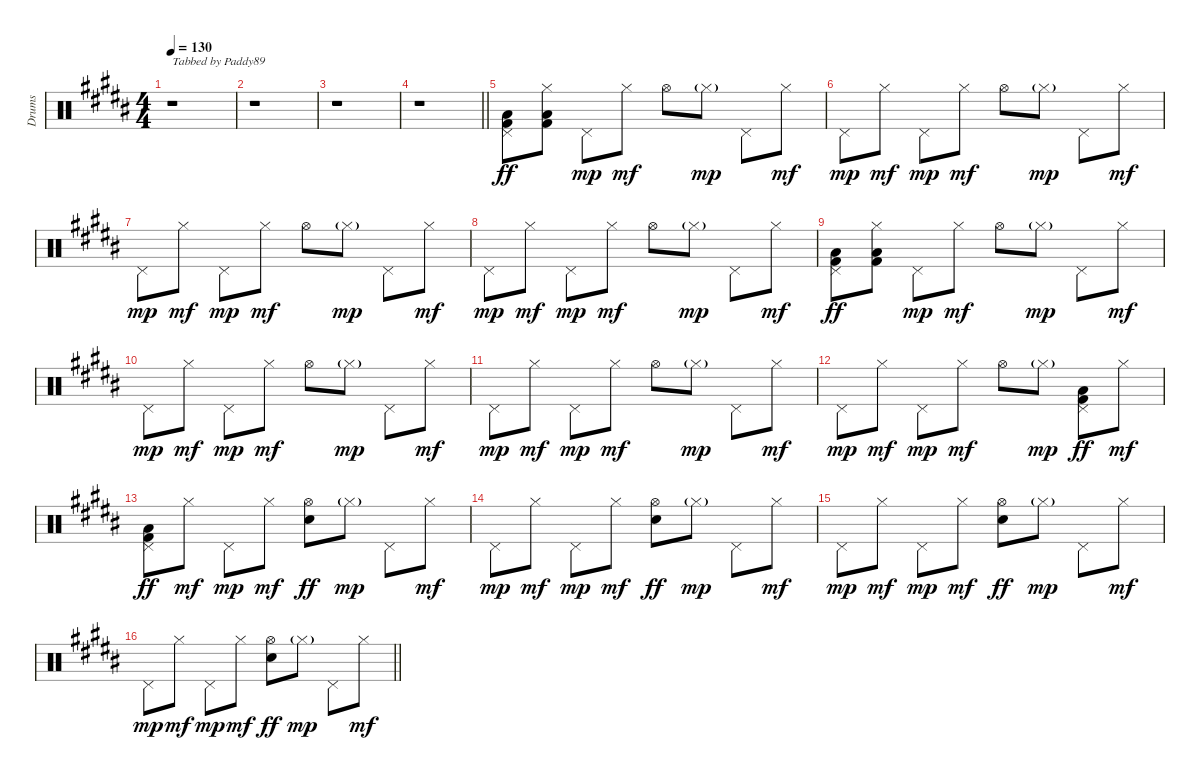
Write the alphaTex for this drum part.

\track ("Drums" "Drums") {instrument percussion}
\staff {score}
\articulation defaults
\ts (4 4)
\tempo 130
\clef neutral
\ks b
r.1{txt "Tabbed by Paddy89" dy ff} |
r.1 |
r.1 |
\barLineRight lightlight
r.1 |
("Pedal Hi-Hat (hit)" "Low Floor Tom (hit)" "Kick (hit) 2").8 ("Hi-Hat (closed)" "Low Floor Tom (hit)" "Kick (hit) 2").8 "Pedal Hi-Hat (hit)".8{dy mp} "Hi-Hat (closed)".8{dy mf} "Hi-Hat (open)".8 "Hi-Hat (closed)"{g}.8{dy mp} "Pedal Hi-Hat (hit)".8 "Hi-Hat (closed)".8{dy mf} |
"Pedal Hi-Hat (hit)".8{dy mp} "Hi-Hat (closed)".8{dy mf} "Pedal Hi-Hat (hit)".8{dy mp} "Hi-Hat (closed)".8{dy mf} "Hi-Hat (open)".8 "Hi-Hat (closed)"{g}.8{dy mp} "Pedal Hi-Hat (hit)".8 "Hi-Hat (closed)".8{dy mf} |
"Pedal Hi-Hat (hit)".8{dy mp} "Hi-Hat (closed)".8{dy mf} "Pedal Hi-Hat (hit)".8{dy mp} "Hi-Hat (closed)".8{dy mf} "Hi-Hat (open)".8 "Hi-Hat (closed)"{g}.8{dy mp} "Pedal Hi-Hat (hit)".8 "Hi-Hat (closed)".8{dy mf} |
"Pedal Hi-Hat (hit)".8{dy mp} "Hi-Hat (closed)".8{dy mf} "Pedal Hi-Hat (hit)".8{dy mp} "Hi-Hat (closed)".8{dy mf} "Hi-Hat (open)".8 "Hi-Hat (closed)"{g}.8{dy mp} "Pedal Hi-Hat (hit)".8 "Hi-Hat (closed)".8{dy mf} |
("Pedal Hi-Hat (hit)" "Low Floor Tom (hit)" "Kick (hit) 2").8{dy ff} ("Hi-Hat (closed)" "Low Floor Tom (hit)" "Kick (hit) 2").8 "Pedal Hi-Hat (hit)".8{dy mp} "Hi-Hat (closed)".8{dy mf} "Hi-Hat (open)".8 "Hi-Hat (closed)"{g}.8{dy mp} "Pedal Hi-Hat (hit)".8 "Hi-Hat (closed)".8{dy mf} |
"Pedal Hi-Hat (hit)".8{dy mp} "Hi-Hat (closed)".8{dy mf} "Pedal Hi-Hat (hit)".8{dy mp} "Hi-Hat (closed)".8{dy mf} "Hi-Hat (open)".8 "Hi-Hat (closed)"{g}.8{dy mp} "Pedal Hi-Hat (hit)".8 "Hi-Hat (closed)".8{dy mf} |
"Pedal Hi-Hat (hit)".8{dy mp} "Hi-Hat (closed)".8{dy mf} "Pedal Hi-Hat (hit)".8{dy mp} "Hi-Hat (closed)".8{dy mf} "Hi-Hat (open)".8 "Hi-Hat (closed)"{g}.8{dy mp} "Pedal Hi-Hat (hit)".8 "Hi-Hat (closed)".8{dy mf} |
"Pedal Hi-Hat (hit)".8{dy mp} "Hi-Hat (closed)".8{dy mf} "Pedal Hi-Hat (hit)".8{dy mp} "Hi-Hat (closed)".8{dy mf} "Hi-Hat (open)".8 "Hi-Hat (closed)"{g}.8{dy mp} ("Pedal Hi-Hat (hit)" "Low Floor Tom (hit)" "Kick (hit) 2").8{dy ff} "Hi-Hat (closed)".8{dy mf} |
("Pedal Hi-Hat (hit)" "Low Floor Tom (hit)" "Kick (hit) 2").8{dy ff} "Hi-Hat (closed)".8{dy mf} "Pedal Hi-Hat (hit)".8{dy mp} "Hi-Hat (closed)".8{dy mf} ("Hi-Hat (open)" "Electric Snare (hit)").8{dy ff} "Hi-Hat (closed)"{g}.8{dy mp} "Pedal Hi-Hat (hit)".8 "Hi-Hat (closed)".8{dy mf} |
"Pedal Hi-Hat (hit)".8{dy mp} "Hi-Hat (closed)".8{dy mf} "Pedal Hi-Hat (hit)".8{dy mp} "Hi-Hat (closed)".8{dy mf} ("Hi-Hat (open)" "Electric Snare (hit)").8{dy ff} "Hi-Hat (closed)"{g}.8{dy mp} "Pedal Hi-Hat (hit)".8 "Hi-Hat (closed)".8{dy mf} |
"Pedal Hi-Hat (hit)".8{dy mp} "Hi-Hat (closed)".8{dy mf} "Pedal Hi-Hat (hit)".8{dy mp} "Hi-Hat (closed)".8{dy mf} ("Hi-Hat (open)" "Electric Snare (hit)").8{dy ff} "Hi-Hat (closed)"{g}.8{dy mp} "Pedal Hi-Hat (hit)".8 "Hi-Hat (closed)".8{dy mf} |
\barLineRight lightlight "Pedal Hi-Hat (hit)".8{dy mp} "Hi-Hat (closed)".8{dy mf} "Pedal Hi-Hat (hit)".8{dy mp} "Hi-Hat (closed)".8{dy mf}
("Hi-Hat (open)" "Electric Snare (hit)").8{dy ff} "Hi-Hat (closed)"{g}.8{dy mp} "Pedal Hi-Hat (hit)".8 "Hi-Hat (closed)".8{dy mf}
